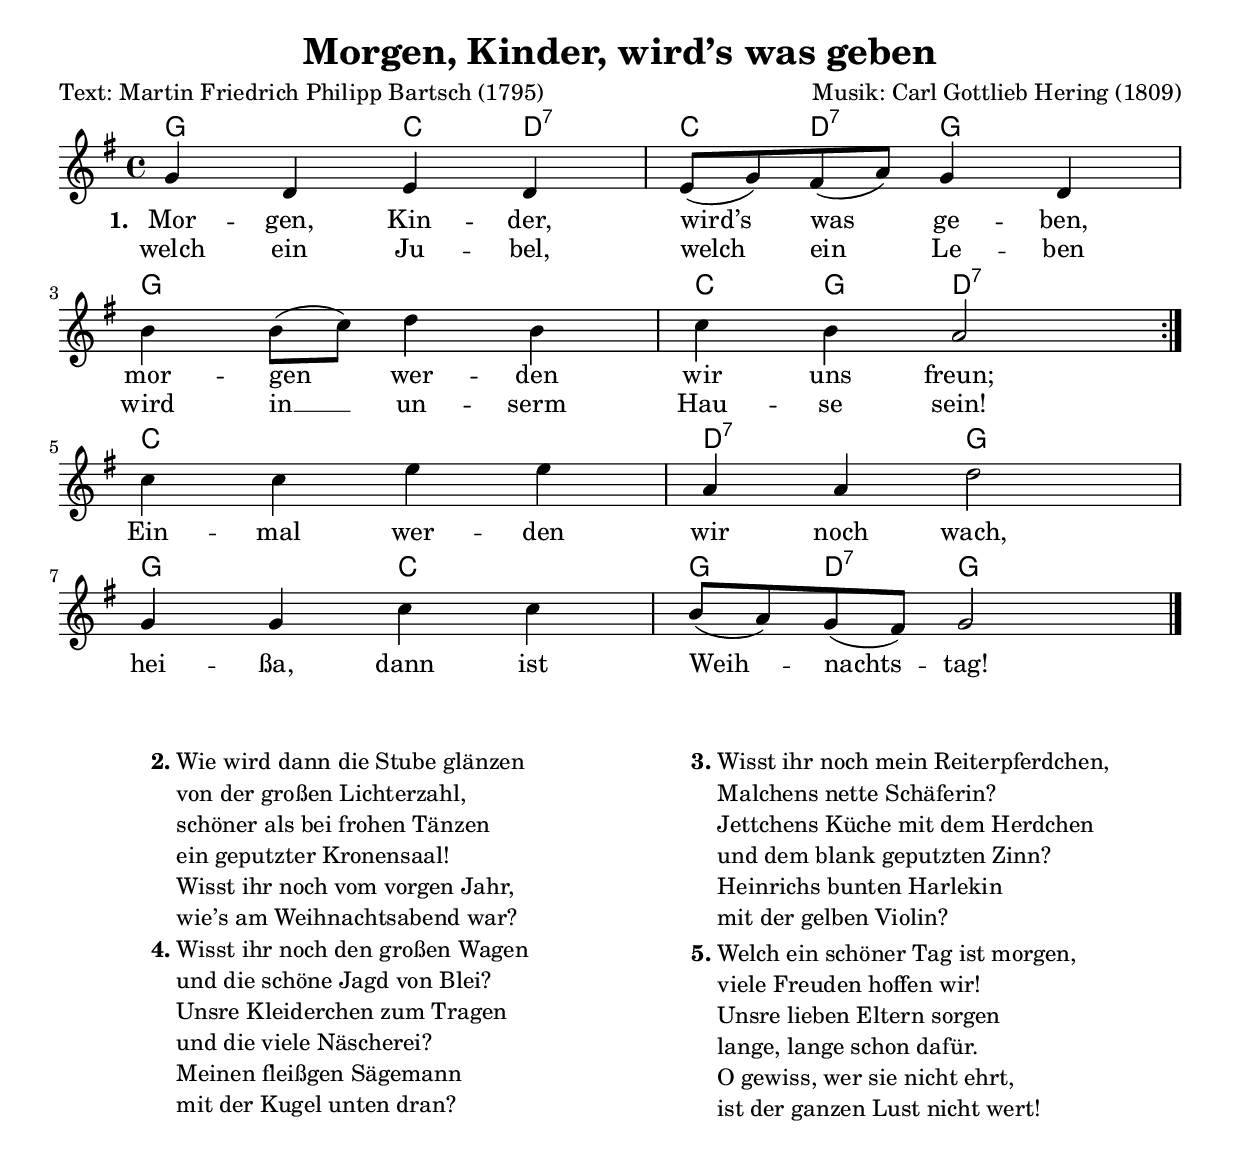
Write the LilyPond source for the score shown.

% ****************************************************************
% *** Created on Thu Feb 03 22:24:02 CET 2011 by Wolfgang Pilz ***
% ****************************************************************

% *** Vorspann                                                 ***
\version "2.12.3"
\include "deutsch.ly"
\include "default.ly"

%#(set-default-paper-size "a5")
%#(set-global-staff-size 16)

\header {
	title = "Morgen, Kinder, wird’s was geben"
 	composer = "Musik: Carl Gottlieb Hering (1809)"
 	poet = "Text: Martin Friedrich Philipp Bartsch (1795)"
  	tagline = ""
    id = "738fc7e64fd52f6f187307730ba945a602a20b1e"
}


% ****************************************************************
% *** Text und Melodie                                         ***
% ****************************************************************
 
Melodie = \relative c'         
  { 	
 % Type notes here 
  \repeat volta 2 {
    g'4 d e d | e8( g) fis( a) g4 d |
    \break
    h' h8( c) d4 h | c h a2 |
  }
  \break
  c4 c e e | a, a d2 |
  \break
  g,4 g c c | h8( a) g( fis) g2 \bar "|."
}


Akkorde = \chordmode { \germanChords
 g2 c4 d:7 c d:7 g2
 g1 c4 g4 d2:7
 c1 d2:7 g g c  g4 d:7 g2
}

Text = \lyricmode {
  \set stanza = "1."
  Mor -- gen, Kin -- der, wird’s was ge -- ben,
  mor -- gen wer -- den wir uns freun;
  Ein -- mal wer -- den wir noch wach,
  hei -- ßa, dann ist Weih -- nachts -- tag!
}
Wdh = \lyricmode {
  welch ein Ju -- bel, welch ein Le -- ben
  wird in __ un -- serm Hau -- se sein!
}
% ****************************************************************
% *** Generierung                                              ***
% ****************************************************************

\score{
  <<
    \new ChordNames {\Akkorde}
    \new Voice = "Melodie" {
      %      \autoBeamOff
      \clef violin
      \key g \major
      \time 4/4
      \Melodie
    }
    \new Lyrics = Strophe \lyricsto Melodie \Text
        \new Lyrics = Strophe \lyricsto Melodie \Wdh
  >>
  \layout {}
  \midi { \context { \Score tempoWholesPerMinute = #(ly:make-moment 120 4) } }
}

\markup {
	\fill-line{
		\hspace #0.1
		\column {\hspace #0.3
			\line {
				\bold "2."
				\column {
					"Wie wird dann die Stube glänzen"
					"von der großen Lichterzahl,"
					"schöner als bei frohen Tänzen"
					"ein geputzter Kronensaal!"
					"Wisst ihr noch vom vorgen Jahr,"
					"wie’s am Weihnachtsabend war?"
				}
			}
			\hspace #0.1
			\line {
				\bold "4."
				\column {
					"Wisst ihr noch den großen Wagen"
					"und die schöne Jagd von Blei?"
					"Unsre Kleiderchen zum Tragen"
					"und die viele Näscherei?"
					"Meinen fleißgen Sägemann"
					"mit der Kugel unten dran?"
				}
			}
		}
		\hspace #0.1
		\column {\hspace #0.3
			\line {
				\bold "3."
				\column {
					"Wisst ihr noch mein Reiterpferdchen,"
					"Malchens nette Schäferin?"
					"Jettchens Küche mit dem Herdchen"
					"und dem blank geputzten Zinn?"
					"Heinrichs bunten Harlekin"
					"mit der gelben Violin?"
				}
			}
			\hspace #0.1
			\line {
				\bold "5."
				\column {
					"Welch ein schöner Tag ist morgen,"
					"viele Freuden hoffen wir!"
					"Unsre lieben Eltern sorgen"
					"lange, lange schon dafür."
					"O gewiss, wer sie nicht ehrt,"
					"ist der ganzen Lust nicht wert!"
				}
			}
		}
		\hspace #0.1
	}
}
